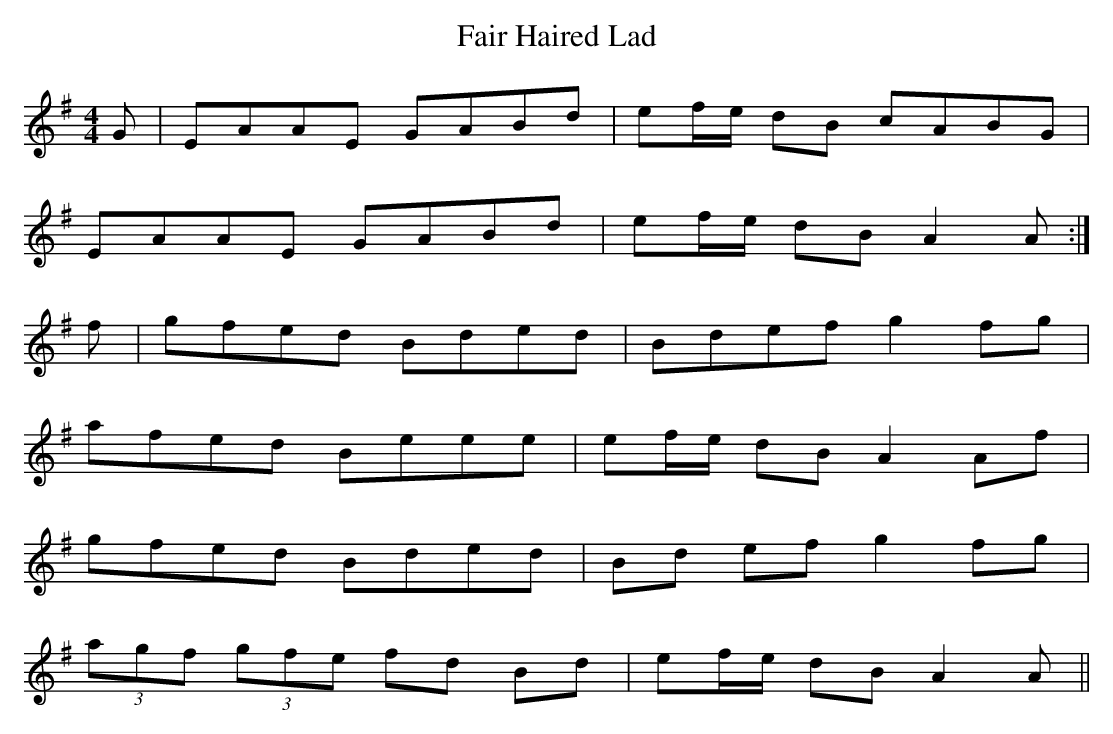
X:1
T:Fair Haired Lad
L: 1/8
M: 4/4
K: Ador
G | EAAE GABd | ef/e/ dB cABG |
EAAE GABd | ef/e/ dB A2 A :|
f | gfed Bded | Bdef g2 fg |
afed Beee | ef/e/ dB A2 Af |
gfed Bded | Bd ef g2 fg |
(3agf (3gfe fd Bd | ef/e/ dB A2 A ||
